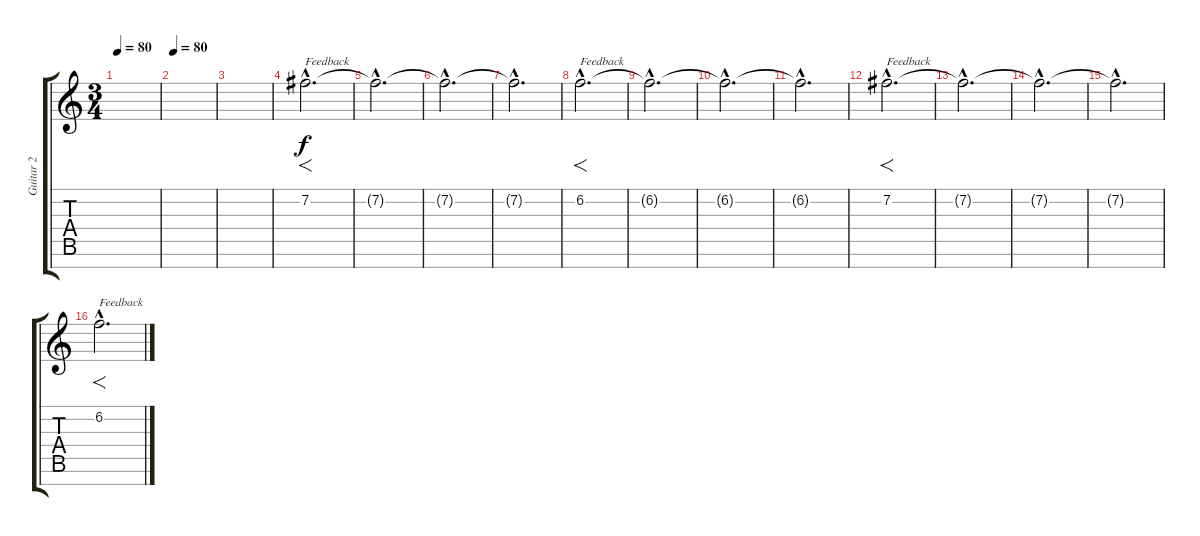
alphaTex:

\track ("Guitar 2" "Guitar 2") {instrument distortionguitar}
\staff {score tabs}
\tuning (E4 B3 G3 D3 A2 E2 B1) {hide}
\ts (3 4)
\tempo 80
\clef g2
\ks c
|
\tempo 80
|
|
7.2{hac}.2{f d txt "Feedback"} |
7.2{hac t}.2{d} |
7.2{hac t}.2{d} |
7.2{hac t}.2{d} |
6.2{hac}.2{f d txt "Feedback"} |
6.2{hac t}.2{d} |
6.2{hac t}.2{d} |
6.2{hac t}.2{d} |
7.2{hac}.2{f d txt "Feedback"} |
7.2{hac t}.2{d} |
7.2{hac t}.2{d} |
7.2{hac t}.2{d} |
6.2{hac}.2{f d txt "Feedback"}
